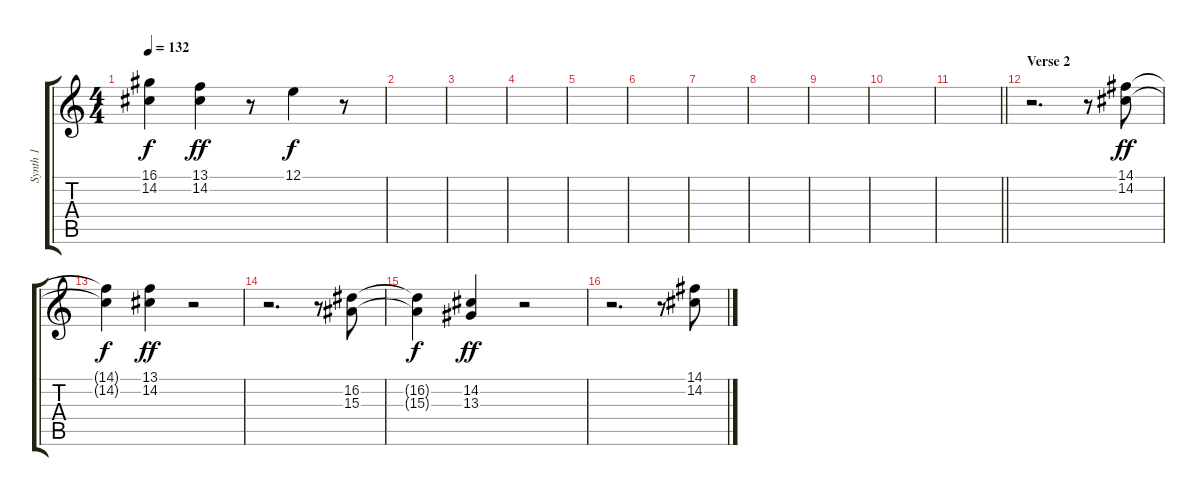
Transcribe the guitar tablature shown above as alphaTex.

\track ("Synth 1" "Synth 1") {instrument rockorgan}
\staff {score tabs}
\tuning (E4 B3 G3 D3 A2 E2) {hide}
\ts (4 4)
\tempo 132
\clef g2
\ks c
(16.1{t} 14.2{t}).4{dy f} (13.1 14.2).4{dy ff} r.8 12.1.4{dy f} r.8 |
|
|
|
|
|
|
|
|
|
\barLineRight lightlight
|
\section ("" "Verse 2")
r.2{d} r.8 (14.1 14.2).8{dy ff} |
(14.1{t} 14.2{t}).4{dy f} (13.1 14.2).4{dy ff} r.2 |
r.2{d} r.8 (16.2 15.3).8 |
(16.2{t} 15.3{t}).4{dy f} (14.2 13.3).4{dy ff} r.2 |
r.2{d} r.8 (14.1 14.2).8
